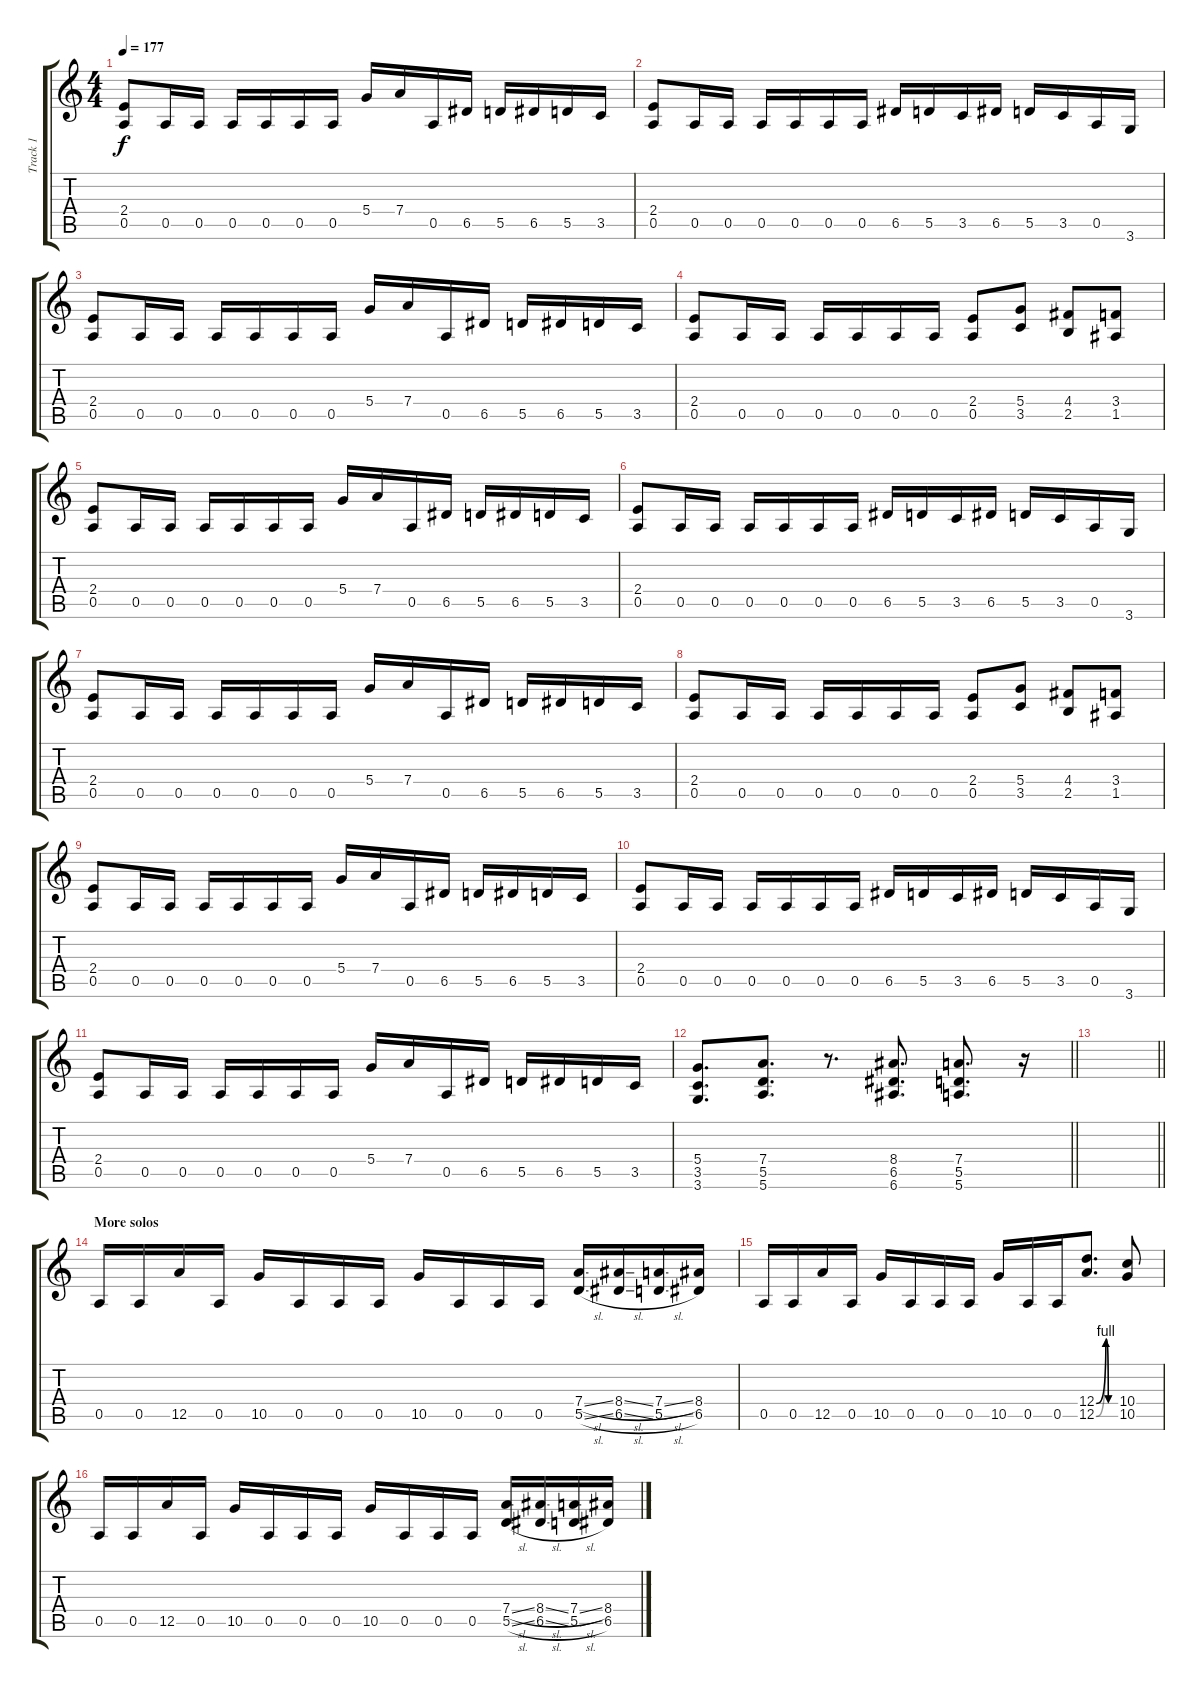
\track ("Track 1" "Track 1") {instrument distortionguitar}
\staff {score tabs}
\tuning (E4 B3 G3 D3 A2 E2) {hide}
\ts (4 4)
\tempo 177
\clef g2
\ks c
(2.4 0.5).8{dy f} 0.5.16 0.5.16 0.5.16 0.5.16 0.5.16 0.5.16 5.4.16 7.4.16 0.5.16 6.5.16 5.5.16 6.5.16 5.5.16 3.5.16 |
(2.4 0.5).8 0.5.16 0.5.16 0.5.16 0.5.16 0.5.16 0.5.16 6.5.16 5.5.16 3.5.16 6.5.16 5.5.16 3.5.16 0.5.16 3.6.16 |
(2.4 0.5).8 0.5.16 0.5.16 0.5.16 0.5.16 0.5.16 0.5.16 5.4.16 7.4.16 0.5.16 6.5.16 5.5.16 6.5.16 5.5.16 3.5.16 |
(2.4 0.5).8 0.5.16 0.5.16 0.5.16 0.5.16 0.5.16 0.5.16 (2.4 0.5).8 (5.4 3.5).8 (4.4 2.5).8 (3.4 1.5).8 |
(2.4 0.5).8 0.5.16 0.5.16 0.5.16 0.5.16 0.5.16 0.5.16 5.4.16 7.4.16 0.5.16 6.5.16 5.5.16 6.5.16 5.5.16 3.5.16 |
(2.4 0.5).8 0.5.16 0.5.16 0.5.16 0.5.16 0.5.16 0.5.16 6.5.16 5.5.16 3.5.16 6.5.16 5.5.16 3.5.16 0.5.16 3.6.16 |
(2.4 0.5).8 0.5.16 0.5.16 0.5.16 0.5.16 0.5.16 0.5.16 5.4.16 7.4.16 0.5.16 6.5.16 5.5.16 6.5.16 5.5.16 3.5.16 |
(2.4 0.5).8 0.5.16 0.5.16 0.5.16 0.5.16 0.5.16 0.5.16 (2.4 0.5).8 (5.4 3.5).8 (4.4 2.5).8 (3.4 1.5).8 |
(2.4 0.5).8 0.5.16 0.5.16 0.5.16 0.5.16 0.5.16 0.5.16 5.4.16 7.4.16 0.5.16 6.5.16 5.5.16 6.5.16 5.5.16 3.5.16 |
(2.4 0.5).8 0.5.16 0.5.16 0.5.16 0.5.16 0.5.16 0.5.16 6.5.16 5.5.16 3.5.16 6.5.16 5.5.16 3.5.16 0.5.16 3.6.16 |
(2.4 0.5).8 0.5.16 0.5.16 0.5.16 0.5.16 0.5.16 0.5.16 5.4.16 7.4.16 0.5.16 6.5.16 5.5.16 6.5.16 5.5.16 3.5.16 |
\barLineRight lightlight
(5.4 3.5 3.6).8{d} (7.4 5.5 5.6).8{d} r.8{d} (8.4 6.5 6.6).8{d} (7.4 5.5 5.6).8{d} r.16 |
\barLineRight lightlight
|
\section ("" "More solos")
0.5.16 0.5.16 12.5.16 0.5.16 10.5.16 0.5.16 0.5.16 0.5.16 10.5.16 0.5.16 0.5.16 0.5.16 (7.4{sl} 5.5{sl}).16 (8.4{sl} 6.5{sl}).16 (7.4{sl} 5.5{sl}).16 (8.4 6.5).16 |
0.5.16 0.5.16 12.5.16 0.5.16 10.5.16 0.5.16 0.5.16 0.5.16 10.5.16 0.5.16 0.5.16 (12.4{be (custom 0 0 30 4 38 0 45 0 60 0)} 12.5{be (custom 0 0 30 4 38 0 45 0 60 0)}).8{d} (10.4 10.5).8 |
0.5.16 0.5.16 12.5.16 0.5.16 10.5.16 0.5.16 0.5.16 0.5.16 10.5.16 0.5.16 0.5.16 0.5.16 (7.4{sl} 5.5{sl}).16 (8.4{sl} 6.5{sl}).16 (7.4{sl} 5.5{sl}).16 (8.4 6.5).16
